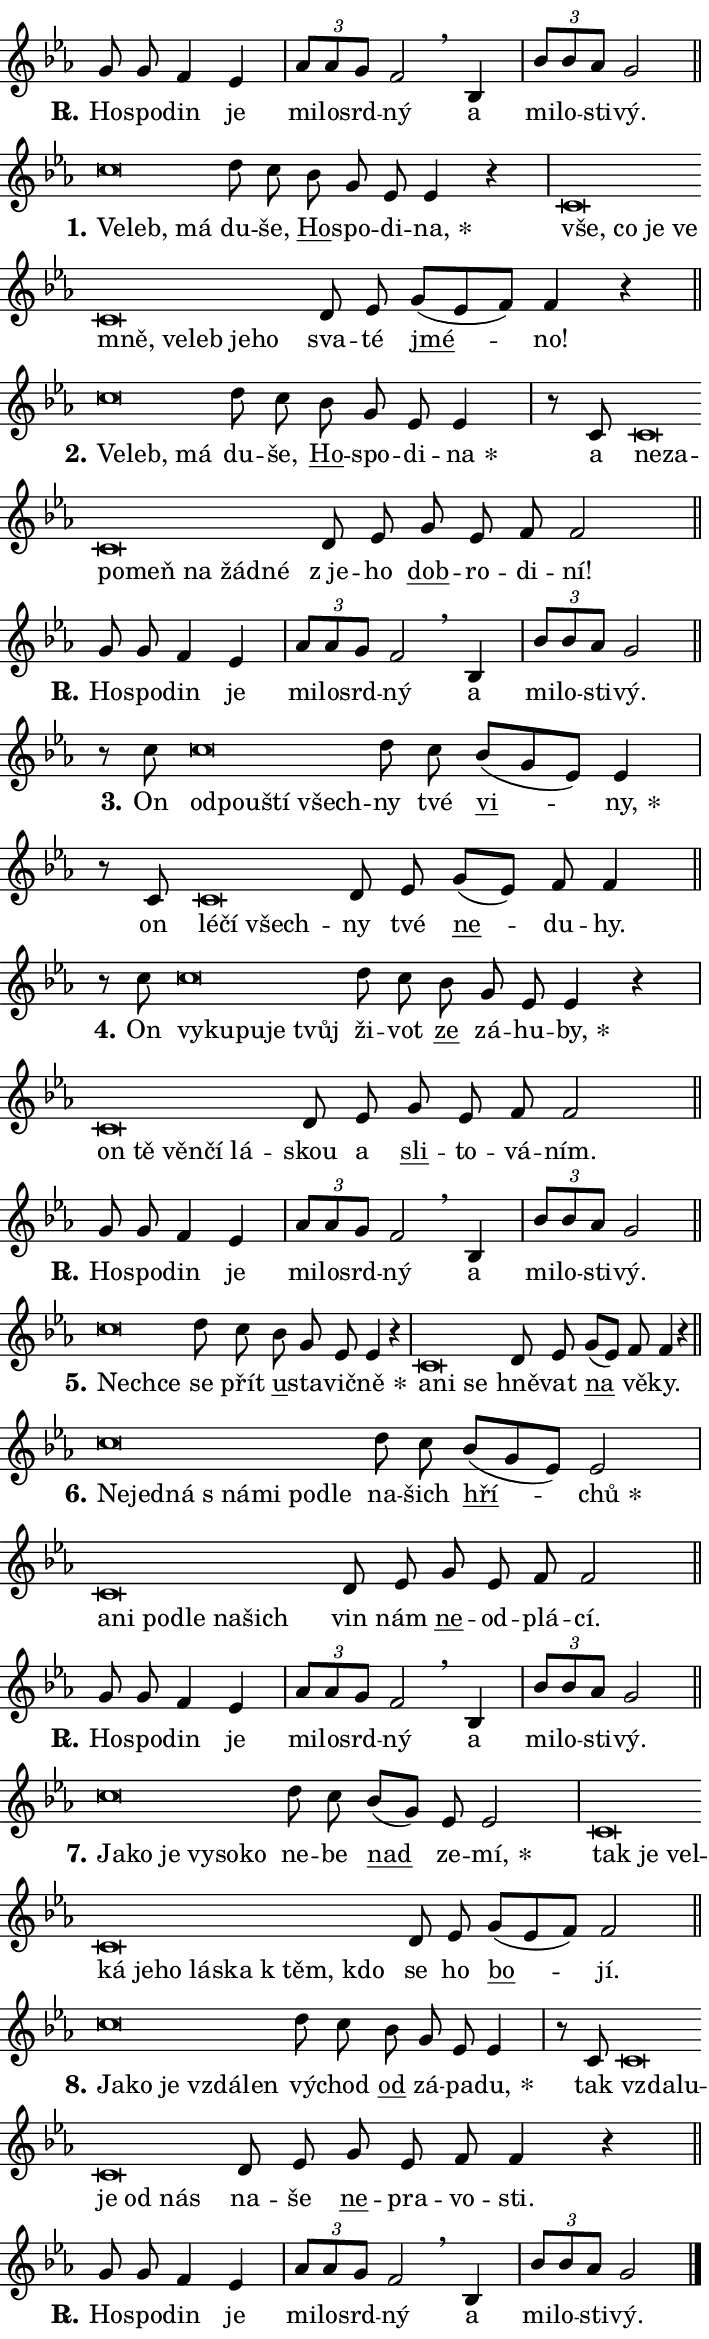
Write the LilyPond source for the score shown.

\version "2.24.0"
\header { tagline = "" }
\paper {
  indent = 0\cm
  top-margin = 0\cm
  right-margin = 0.13\cm % to fit lyric hyphens
  bottom-margin = 0\cm
  left-margin = 0\cm
  paper-width = 12\cm
  page-breaking = #ly:one-page-breaking
  system-system-spacing.basic-distance = #11
  score-system-spacing.basic-distance = #11
  ragged-last = ##f
}


%% Author: Thomas Morley
%% https://lists.gnu.org/archive/html/lilypond-user/2020-05/msg00002.html
#(define (line-position grob)
"Returns position of @var[grob} in current system:
   @code{'start}, if at first time-step
   @code{'end}, if at last time-step
   @code{'middle} otherwise
"
  (let* ((col (ly:item-get-column grob))
         (ln (ly:grob-object col 'left-neighbor))
         (rn (ly:grob-object col 'right-neighbor))
         (col-to-check-left (if (ly:grob? ln) ln col))
         (col-to-check-right (if (ly:grob? rn) rn col))
         (break-dir-left
           (and
             (ly:grob-property col-to-check-left 'non-musical #f)
             (ly:item-break-dir col-to-check-left)))
         (break-dir-right
           (and
             (ly:grob-property col-to-check-right 'non-musical #f)
             (ly:item-break-dir col-to-check-right))))
        (cond ((eqv? 1 break-dir-left) 'start)
              ((eqv? -1 break-dir-right) 'end)
              (else 'middle))))

#(define (tranparent-at-line-position vctor)
  (lambda (grob)
  "Relying on @code{line-position} select the relevant enry from @var{vctor}.
Used to determine transparency,"
    (case (line-position grob)
      ((end) (not (vector-ref vctor 0)))
      ((middle) (not (vector-ref vctor 1)))
      ((start) (not (vector-ref vctor 2))))))

noteHeadBreakVisibility =
#(define-music-function (break-visibility)(vector?)
"Makes @code{NoteHead}s transparent relying on @var{break-visibility}"
#{
  \override NoteHead.transparent =
    #(tranparent-at-line-position break-visibility)
#})

#(define delete-ledgers-for-transparent-note-heads
  (lambda (grob)
    "Reads whether a @code{NoteHead} is transparent.
If so this @code{NoteHead} is removed from @code{'note-heads} from
@var{grob}, which is supposed to be @code{LedgerLineSpanner}.
As a result ledgers are not printed for this @code{NoteHead}"
    (let* ((nhds-array (ly:grob-object grob 'note-heads))
           (nhds-list
             (if (ly:grob-array? nhds-array)
                 (ly:grob-array->list nhds-array)
                 '()))
           ;; Relies on the transparent-property being done before
           ;; Staff.LedgerLineSpanner.after-line-breaking is executed.
           ;; This is fragile ...
           (to-keep
             (remove
               (lambda (nhd)
                 (ly:grob-property nhd 'transparent #f))
               nhds-list)))
      ;; TODO find a better method to iterate over grob-arrays, similiar
      ;; to filter/remove etc for lists
      ;; For now rebuilt from scratch
      (set! (ly:grob-object grob 'note-heads)  '())
      (for-each
        (lambda (nhd)
          (ly:pointer-group-interface::add-grob grob 'note-heads nhd))
        to-keep))))

squashNotes = {
  \override NoteHead.X-extent = #'(-0.2 . 0.2)
  \override NoteHead.Y-extent = #'(-0.75 . 0)
  \override NoteHead.stencil =
    #(lambda (grob)
       (let ((pos (ly:grob-property grob 'staff-position)))
         (begin
           (if (< pos -7) (display "ERROR: Lower brevis then expected\n") (display ""))
           (if (<= pos -6) ly:text-interface::print ly:note-head::print))))
}
unSquashNotes = {
  \revert NoteHead.X-extent
  \revert NoteHead.Y-extent
  \revert NoteHead.stencil
}

hideNotes = \noteHeadBreakVisibility #begin-of-line-visible
unHideNotes = \noteHeadBreakVisibility #all-visible

% work-around for resetting accidentals
% https://lilypond.org/doc/v2.23/Documentation/notation/displaying-rhythms#unmetered-music
cadenzaMeasure = {
  \cadenzaOff
  \partial 1024 s1024
  \cadenzaOn
}

#(define-markup-command (accent layout props text) (markup?)
  "Underline accented syllable"
  (interpret-markup layout props
    #{\markup \override #'(offset . 4.3) \underline { #text }#}))

responsum = \markup \concat {
  "R" \hspace #-1.05 \path #0.1 #'((moveto 0 0.07) (lineto 0.9 0.8)) \hspace #0.05 "."
}

spaceSize = #0.6828661417322834 % exact space size for TeX Gyre Schola

\layout {
  \context {
    \Staff
    \remove "Time_signature_engraver"
    \override LedgerLineSpanner.after-line-breaking = #delete-ledgers-for-transparent-note-heads
  }
  \context {
    \Lyrics {
      \override LyricSpace.minimum-distance = \spaceSize
      \override LyricText.font-name = #"TeX Gyre Schola"
      \override LyricText.font-size = 1
      \override StanzaNumber.font-name = #"TeX Gyre Schola Bold"
      \override StanzaNumber.font-size = 1
    }
  }
  \context {
    \Score 
    \override NoteHead.text =
      #(lambda (grob) 
        (let ((pos (ly:grob-property grob 'staff-position)))
          #{\markup {
            \combine
              \halign #-0.55 \raise #(if (= pos -6) 0 0.5) \override #'(thickness . 2) \draw-line #'(3.2 . 0)
              \musicglyph "noteheads.sM1"
          }#}))
  }
}

% magnetic-lyrics.ily
%
%   written by
%     Jean Abou Samra <jean@abou-samra.fr>
%     Werner Lemberg <wl@gnu.org>
%
%   adapted by
%     Jiri Hon <jiri.hon@gmail.com>
%
% Version 2022-Apr-15

% https://www.mail-archive.com/lilypond-user@gnu.org/msg149350.html

#(define (Left_hyphen_pointer_engraver context)
   "Collect syllable-hyphen-syllable occurrences in lyrics and store
them in properties.  This engraver only looks to the left.  For
example, if the lyrics input is @code{foo -- bar}, it does the
following.

@itemize @bullet
@item
Set the @code{text} property of the @code{LyricHyphen} grob between
@q{foo} and @q{bar} to @code{foo}.

@item
Set the @code{left-hyphen} property of the @code{LyricText} grob with
text @q{foo} to the @code{LyricHyphen} grob between @q{foo} and
@q{bar}.
@end itemize

Use this auxiliary engraver in combination with the
@code{lyric-@/text::@/apply-@/magnetic-@/offset!} hook."
   (let ((hyphen #f)
         (text #f))
     (make-engraver
      (acknowledgers
       ((lyric-syllable-interface engraver grob source-engraver)
        (set! text grob)))
      (end-acknowledgers
       ((lyric-hyphen-interface engraver grob source-engraver)
        ;(when (not (grob::has-interface grob 'lyric-space-interface))
          (set! hyphen grob)));)
      ((stop-translation-timestep engraver)
       (when (and text hyphen)
         (ly:grob-set-object! text 'left-hyphen hyphen))
       (set! text #f)
       (set! hyphen #f)))))

#(define (lyric-text::apply-magnetic-offset! grob)
   "If the space between two syllables is less than the value in
property @code{LyricText@/.details@/.squash-threshold}, move the right
syllable to the left so that it gets concatenated with the left
syllable.

Use this function as a hook for
@code{LyricText@/.after-@/line-@/breaking} if the
@code{Left_@/hyphen_@/pointer_@/engraver} is active."
   (let ((hyphen (ly:grob-object grob 'left-hyphen #f)))
     (when hyphen
       (let ((left-text (ly:spanner-bound hyphen LEFT)))
         (when (grob::has-interface left-text 'lyric-syllable-interface)
           (let* ((common (ly:grob-common-refpoint grob left-text X))
                  (this-x-ext (ly:grob-extent grob common X))
                  (left-x-ext
                   (begin
                     ;; Trigger magnetism for left-text.
                     (ly:grob-property left-text 'after-line-breaking)
                     (ly:grob-extent left-text common X)))
                  ;; `delta` is the gap width between two syllables.
                  (delta (- (interval-start this-x-ext)
                            (interval-end left-x-ext)))
                  (details (ly:grob-property grob 'details))
                  (threshold (assoc-get 'squash-threshold details 0.2)))
             (when (< delta threshold)
               (let* (;; We have to manipulate the input text so that
                      ;; ligatures crossing syllable boundaries are not
                      ;; disabled.  For languages based on the Latin
                      ;; script this is essentially a beautification.
                      ;; However, for non-Western scripts it can be a
                      ;; necessity.
                      (lt (ly:grob-property left-text 'text))
                      (rt (ly:grob-property grob 'text))
                      (is-space (grob::has-interface hyphen 'lyric-space-interface))
                      (space (if is-space " " ""))
                      (extra-delta (if is-space spaceSize 0))
                      ;; Append new syllable.
                      (ltrt-space (if (and (string? lt) (string? rt))
                                (string-append lt space rt)
                                (make-concat-markup (list lt space rt))))
                      ;; Right-align `ltrt` to the right side.
                      (ltrt-space-markup (grob-interpret-markup
                               grob
                               (make-translate-markup
                                (cons (interval-length this-x-ext) 0)
                                (make-right-align-markup ltrt-space)))))
                 (begin
                   ;; Don't print `left-text`.
                   (ly:grob-set-property! left-text 'stencil #f)
                   ;; Set text and stencil (which holds all collected
                   ;; syllables so far) and shift it to the left.
                   (ly:grob-set-property! grob 'text ltrt-space)
                   (ly:grob-set-property! grob 'stencil ltrt-space-markup)
                   (ly:grob-translate-axis! grob (- (- delta extra-delta)) X))))))))))


#(define (lyric-hyphen::displace-bounds-first grob)
   ;; Make very sure this callback isn't triggered too early.
   (let ((left (ly:spanner-bound grob LEFT))
         (right (ly:spanner-bound grob RIGHT)))
     (ly:grob-property left 'after-line-breaking)
     (ly:grob-property right 'after-line-breaking)
     (ly:lyric-hyphen::print grob)))

squashThreshold = #0.4

\layout {
  \context {
    \Lyrics
    \consists #Left_hyphen_pointer_engraver
    \override LyricText.after-line-breaking =
      #lyric-text::apply-magnetic-offset!
    \override LyricHyphen.stencil = #lyric-hyphen::displace-bounds-first
    \override LyricText.details.squash-threshold = \squashThreshold
    \override LyricHyphen.minimum-distance = 0
    \override LyricHyphen.minimum-length = \squashThreshold
  }
}

squashText = \override LyricText.details.squash-threshold = 9999
unSquashText = \override LyricText.details.squash-threshold = \squashThreshold

leftText = \override LyricText.self-alignment-X = #LEFT
unLeftText = \revert LyricText.self-alignment-X

starOffset = #(lambda (grob) 
                (let ((x_offset (ly:self-alignment-interface::aligned-on-x-parent grob)))
                  (if (= x_offset 0) 0 (+ x_offset 1.2))))

star = #(define-music-function (syllable)(string?)
"Append star separator at the end of a syllable"
#{
  \once \override LyricText.X-offset = #starOffset
  \lyricmode { \markup {
    #syllable
    \override #'((font-name . "TeX Gyre Schola Bold")) \hspace #0.2 \lower #0.65 \larger "*"
  } }
#})

starAccent = #(define-music-function (syllable)(string?)
"Append star separator at the end of a syllable and make accent"
#{
  \once \override LyricText.X-offset = #starOffset
  \lyricmode { \markup {
    \accent #syllable
    \override #'((font-name . "TeX Gyre Schola Bold")) \hspace #0.2 \lower #0.65 \larger "*"
  } }
#})

breath = #(define-music-function (syllable)(string?)
"Append breathing indicator at the end of a syllable"
#{
  \lyricmode { \markup { #syllable "+" } }
#})

optionalBreath = #(define-music-function (syllable)(string?)
"Append optional breathing indicator at the end of a syllable"
#{
  \lyricmode { \markup { #syllable "(+)" } }
#})


\score {
    <<
        \new Voice = "melody" { \cadenzaOn \key es \major \relative { g'8 g f4 es \cadenzaMeasure \bar "|" \tuplet 3/2 { as8[ as g] } f2 \breathe \bar "" bes,4 \cadenzaMeasure \bar "|" \tuplet 3/2 {bes'8[ bes as] } g2 \cadenzaMeasure \bar "||" \break } }
        \new Lyrics \lyricsto "melody" { \lyricmode { \set stanza = \responsum
Ho -- spo -- din je mi -- lo -- srd -- ný a mi -- lo -- sti -- vý. } }
    >>
    \layout {}
}

\score {
    <<
        \new Voice = "melody" { \cadenzaOn \key es \major \relative { \squashNotes c''\breve*1/16 \hideNotes \breve*1/16 \breve*1/16 \bar "" \unHideNotes \unSquashNotes d8 c \bar "" bes g es es4 r \cadenzaMeasure \bar "|" \squashNotes c\breve*1/16 \hideNotes \breve*1/16 \bar "" \breve*1/16 \bar "" \breve*1/16 \bar "" \breve*1/16 \bar "" \breve*1/16 \bar "" \breve*1/16 \bar "" \breve*1/16 \breve*1/16 \bar "" \unHideNotes \unSquashNotes d8 es \bar "" g[( es f)] f4 r \cadenzaMeasure \bar "||" \break } }
        \new Lyrics \lyricsto "melody" { \lyricmode { \set stanza = "1."
\leftText Ve -- \squashText leb, má \unLeftText \unSquashText du -- še, \markup \accent Ho -- spo -- di -- \star na, \leftText vše, \squashText co je ve mně, ve -- leb je -- ho \unLeftText \unSquashText sva -- té \markup \accent jmé -- no! } }
    >>
    \layout {}
}

\score {
    <<
        \new Voice = "melody" { \cadenzaOn \key es \major \relative { \squashNotes c''\breve*1/16 \hideNotes \breve*1/16 \breve*1/16 \bar "" \unHideNotes \unSquashNotes d8 c \bar "" bes g es es4 \cadenzaMeasure \bar "|" r8 c \squashNotes c\breve*1/16 \hideNotes \breve*1/16 \bar "" \breve*1/16 \bar "" \breve*1/16 \bar "" \breve*1/16 \bar "" \breve*1/16 \breve*1/16 \bar "" \unHideNotes \unSquashNotes d8 es \bar "" g es f f2 \cadenzaMeasure \bar "||" \break } }
        \new Lyrics \lyricsto "melody" { \lyricmode { \set stanza = "2."
\leftText Ve -- \squashText leb, má \unLeftText \unSquashText du -- še, \markup \accent Ho -- spo -- di -- \star na a \leftText ne -- \squashText za -- po -- meň na žád -- né \unLeftText \unSquashText "z je" -- ho \markup \accent dob -- ro -- di -- ní! } }
    >>
    \layout {}
}

\score {
    <<
        \new Voice = "melody" { \cadenzaOn \key es \major \relative { g'8 g f4 es \cadenzaMeasure \bar "|" \tuplet 3/2 { as8[ as g] } f2 \breathe \bar "" bes,4 \cadenzaMeasure \bar "|" \tuplet 3/2 {bes'8[ bes as] } g2 \cadenzaMeasure \bar "||" \break } }
        \new Lyrics \lyricsto "melody" { \lyricmode { \set stanza = \responsum
Ho -- spo -- din je mi -- lo -- srd -- ný a mi -- lo -- sti -- vý. } }
    >>
    \layout {}
}

\score {
    <<
        \new Voice = "melody" { \cadenzaOn \key es \major \relative { r8 c'' \squashNotes c\breve*1/16 \hideNotes \breve*1/16 \bar "" \breve*1/16 \breve*1/16 \bar "" \unHideNotes \unSquashNotes d8 c \bar "" bes[( g es)] es4 \cadenzaMeasure \bar "|" r8 c \squashNotes c\breve*1/16 \hideNotes \breve*1/16 \breve*1/16 \bar "" \unHideNotes \unSquashNotes d8 es \bar "" g[( es)] f f4 \cadenzaMeasure \bar "||" \break } }
        \new Lyrics \lyricsto "melody" { \lyricmode { \set stanza = "3."
On \leftText od -- \squashText pou -- ští všech -- \unLeftText \unSquashText ny tvé \markup \accent vi -- \star ny, on \leftText lé -- \squashText čí všech -- \unLeftText \unSquashText ny tvé \markup \accent ne -- du -- hy. } }
    >>
    \layout {}
}

\score {
    <<
        \new Voice = "melody" { \cadenzaOn \key es \major \relative { r8 c'' \squashNotes c\breve*1/16 \hideNotes \breve*1/16 \bar "" \breve*1/16 \bar "" \breve*1/16 \breve*1/16 \bar "" \unHideNotes \unSquashNotes d8 c \bar "" bes g es es4 r \cadenzaMeasure \bar "|" \squashNotes c\breve*1/16 \hideNotes \breve*1/16 \bar "" \breve*1/16 \bar "" \breve*1/16 \breve*1/16 \bar "" \unHideNotes \unSquashNotes d8 es \bar "" g es f f2 \cadenzaMeasure \bar "||" \break } }
        \new Lyrics \lyricsto "melody" { \lyricmode { \set stanza = "4."
On \leftText vy -- \squashText ku -- pu -- je tvůj \unLeftText \unSquashText ži -- vot \markup \accent ze zá -- hu -- \star by, \leftText on \squashText tě věn -- čí lá -- \unLeftText \unSquashText skou a \markup \accent sli -- to -- vá -- ním. } }
    >>
    \layout {}
}

\score {
    <<
        \new Voice = "melody" { \cadenzaOn \key es \major \relative { g'8 g f4 es \cadenzaMeasure \bar "|" \tuplet 3/2 { as8[ as g] } f2 \breathe \bar "" bes,4 \cadenzaMeasure \bar "|" \tuplet 3/2 {bes'8[ bes as] } g2 \cadenzaMeasure \bar "||" \break } }
        \new Lyrics \lyricsto "melody" { \lyricmode { \set stanza = \responsum
Ho -- spo -- din je mi -- lo -- srd -- ný a mi -- lo -- sti -- vý. } }
    >>
    \layout {}
}

\score {
    <<
        \new Voice = "melody" { \cadenzaOn \key es \major \relative { \squashNotes c''\breve*1/16 \hideNotes \breve*1/16 \bar "" \unHideNotes \unSquashNotes d8 c \bar "" bes g es es4 r \cadenzaMeasure \bar "|" \squashNotes c\breve*1/16 \hideNotes \breve*1/16 \breve*1/16 \bar "" \unHideNotes \unSquashNotes d8 es \bar "" g[( es)] f f4 r \cadenzaMeasure \bar "||" \break } }
        \new Lyrics \lyricsto "melody" { \lyricmode { \set stanza = "5."
\leftText Nech -- \squashText ce \unLeftText \unSquashText se přít \markup \accent u -- sta -- vič -- \star ně \leftText a -- \squashText ni se \unLeftText \unSquashText hně -- vat \markup \accent na vě -- ky. } }
    >>
    \layout {}
}

\score {
    <<
        \new Voice = "melody" { \cadenzaOn \key es \major \relative { \squashNotes c''\breve*1/16 \hideNotes \breve*1/16 \bar "" \breve*1/16 \bar "" \breve*1/16 \bar "" \breve*1/16 \bar "" \breve*1/16 \breve*1/16 \bar "" \unHideNotes \unSquashNotes d8 c \bar "" bes[( g es)] es2 \cadenzaMeasure \bar "|" \squashNotes c\breve*1/16 \hideNotes \breve*1/16 \bar "" \breve*1/16 \bar "" \breve*1/16 \bar "" \breve*1/16 \breve*1/16 \bar "" \unHideNotes \unSquashNotes d8 es \bar "" g es f f2 \cadenzaMeasure \bar "||" \break } }
        \new Lyrics \lyricsto "melody" { \lyricmode { \set stanza = "6."
\leftText Ne -- \squashText jed -- ná "s ná" -- mi po -- dle \unLeftText \unSquashText na -- šich \markup \accent hří -- \star chů \leftText a -- \squashText ni po -- dle na -- šich \unLeftText \unSquashText vin nám \markup \accent ne -- od -- plá -- cí. } }
    >>
    \layout {}
}

\score {
    <<
        \new Voice = "melody" { \cadenzaOn \key es \major \relative { g'8 g f4 es \cadenzaMeasure \bar "|" \tuplet 3/2 { as8[ as g] } f2 \breathe \bar "" bes,4 \cadenzaMeasure \bar "|" \tuplet 3/2 {bes'8[ bes as] } g2 \cadenzaMeasure \bar "||" \break } }
        \new Lyrics \lyricsto "melody" { \lyricmode { \set stanza = \responsum
Ho -- spo -- din je mi -- lo -- srd -- ný a mi -- lo -- sti -- vý. } }
    >>
    \layout {}
}

\score {
    <<
        \new Voice = "melody" { \cadenzaOn \key es \major \relative { \squashNotes c''\breve*1/16 \hideNotes \breve*1/16 \bar "" \breve*1/16 \bar "" \breve*1/16 \bar "" \breve*1/16 \breve*1/16 \bar "" \unHideNotes \unSquashNotes d8 c \bar "" bes[( g)] es es2 \cadenzaMeasure \bar "|" \squashNotes c\breve*1/16 \hideNotes \breve*1/16 \bar "" \breve*1/16 \bar "" \breve*1/16 \bar "" \breve*1/16 \bar "" \breve*1/16 \bar "" \breve*1/16 \bar "" \breve*1/16 \bar "" \breve*1/16 \breve*1/16 \bar "" \unHideNotes \unSquashNotes d8 es \bar "" g[( es f)] f2 \cadenzaMeasure \bar "||" \break } }
        \new Lyrics \lyricsto "melody" { \lyricmode { \set stanza = "7."
\leftText Ja -- \squashText ko je vy -- so -- ko \unLeftText \unSquashText ne -- be \markup \accent nad ze -- \star mí, \leftText tak \squashText je vel -- ká je -- ho lá -- ska "k těm," kdo \unLeftText \unSquashText se ho \markup \accent bo -- jí. } }
    >>
    \layout {}
}

\score {
    <<
        \new Voice = "melody" { \cadenzaOn \key es \major \relative { \squashNotes c''\breve*1/16 \hideNotes \breve*1/16 \bar "" \breve*1/16 \bar "" \breve*1/16 \breve*1/16 \bar "" \unHideNotes \unSquashNotes d8 c \bar "" bes g es es4 \cadenzaMeasure \bar "|" r8 c \squashNotes c\breve*1/16 \hideNotes \breve*1/16 \bar "" \breve*1/16 \bar "" \breve*1/16 \breve*1/16 \bar "" \unHideNotes \unSquashNotes d8 es \bar "" g es f f4 r \cadenzaMeasure \bar "||" \break } }
        \new Lyrics \lyricsto "melody" { \lyricmode { \set stanza = "8."
\leftText Ja -- \squashText ko je vzdá -- len \unLeftText \unSquashText vý -- chod \markup \accent od zá -- pa -- \star du, tak \leftText vzda -- \squashText lu -- je od nás \unLeftText \unSquashText na -- še \markup \accent ne -- pra -- vo -- sti. } }
    >>
    \layout {}
}

\score {
    <<
        \new Voice = "melody" { \cadenzaOn \key es \major \relative { g'8 g f4 es \cadenzaMeasure \bar "|" \tuplet 3/2 { as8[ as g] } f2 \breathe \bar "" bes,4 \cadenzaMeasure \bar "|" \tuplet 3/2 {bes'8[ bes as] } g2 \cadenzaMeasure \bar "||" \break } \bar "|." }
        \new Lyrics \lyricsto "melody" { \lyricmode { \set stanza = \responsum
Ho -- spo -- din je mi -- lo -- srd -- ný a mi -- lo -- sti -- vý. } }
    >>
    \layout {}
}
